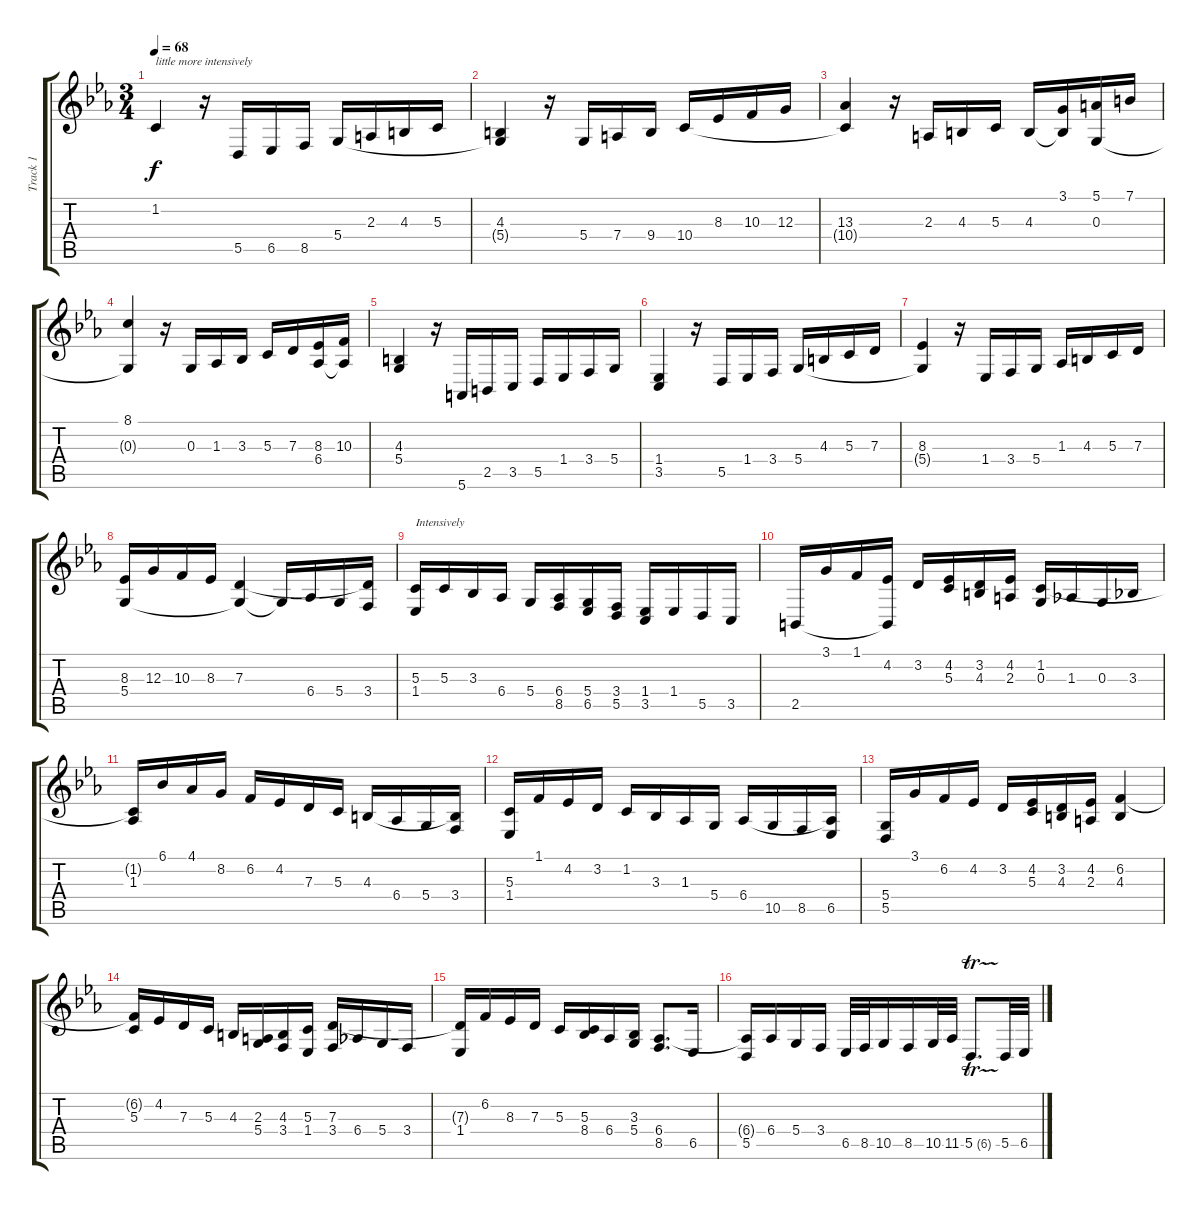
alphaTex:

\track ("Track 1" "Track 1") {instrument churchorgan}
\staff {score tabs}
\tuning (E4 B3 G3 D3 A2 E2) {hide}
\ts (3 4)
\tempo 68
\clef g2
\ks cminor
1.2.4{txt "little more intensively" dy f volume 15} r.16 5.5.16 6.5.16 8.5.16 5.4.16 2.3.16 4.3.16 5.3.16 |
(4.3 5.4{t}).4 r.16 5.4.16 7.4.16 9.4.16 10.4.16 8.3.16 10.3.16 12.3.16 |
(13.3 10.4{t}).4 r.16 2.3.16 4.3.16 5.3.16 4.3.16 (3.1 4.3{t}).16 (5.1 0.3).16 7.1.16 |
(8.1 0.3{t}).4 r.16 0.3.16 1.3.16 3.3.16 5.3.16 7.3.16 (8.3 6.4).16 (10.3 6.4{t}).16 |
(4.3 5.4).4 r.16 5.6.16 2.5.16 3.5.16 5.5.16 1.4.16 3.4.16 5.4.16 |
(1.4 3.5).4 r.16 5.5.16 1.4.16 3.4.16 5.4.16 4.3.16 5.3.16 7.3.16 |
(8.3 5.4{t}).4 r.16 1.4.16 3.4.16 5.4.16 1.3.16 4.3.16 5.3.16 7.3.16 |
(8.3 5.4).16 12.3.16 10.3.16 8.3.16 (7.3 5.4{t}).4 5.4{t}.16 6.4.16 5.4.16 (7.3{t} 3.4).16 |
(5.3 1.4).16{txt "Intensively"} 5.3.16 3.3.16 6.4.16 5.4.16 (6.4 8.5).16 (5.4 6.5).16 (3.4 5.5).16 (1.4 3.5).16 1.4.16 5.5.16 3.5.16 |
2.5.16 3.1.16 1.1.16 (4.2 2.5{t}).16 3.2.16 (4.2 5.3).16 (3.2 4.3).16 (4.2 2.3).16 (1.2 0.3).16 1.3.16 0.3.16 3.3.16 |
(1.2{t} 1.3).16 6.1.16 4.1.16 8.2.16 6.2.16 4.2.16 7.3.16 5.3.16 4.3.16 6.4.16 5.4.16 (4.3{t} 3.4).16 |
(5.3 1.4).16 1.1.16 4.2.16 3.2.16 1.2.16 3.3.16 1.3.16 5.4.16 6.4.16 10.5.16 8.5.16 (6.4{t} 6.5).16 |
(5.4 5.5).16 3.1.16 6.2.16 4.2.16 3.2.16 (4.2 5.3).16 (3.2 4.3).16 (4.2 2.3).16 (6.2 4.3).4 |
(6.2{t} 5.3).16 4.2.16 7.3.16 5.3.16 4.3.16 (2.3 5.4).16 (4.3 3.4).16 (5.3 1.4).16 (7.3 3.4).16 6.4.16 5.4.16 3.4.16 |
(7.3{t} 1.4).16 6.2.16 8.3.16 7.3.16 5.3.16 (5.3 8.4).16 6.4.16 (3.3 5.4).16 (6.4 8.5).8{d} 6.5.16 |
(6.4{t} 5.5).16 6.4.16 5.4.16 3.4.16 6.5.32 8.5.32 10.5.16 8.5.16 10.5.32 11.5.32 5.5{tr (6 64)}.8{d} 5.5.32 6.5.32
